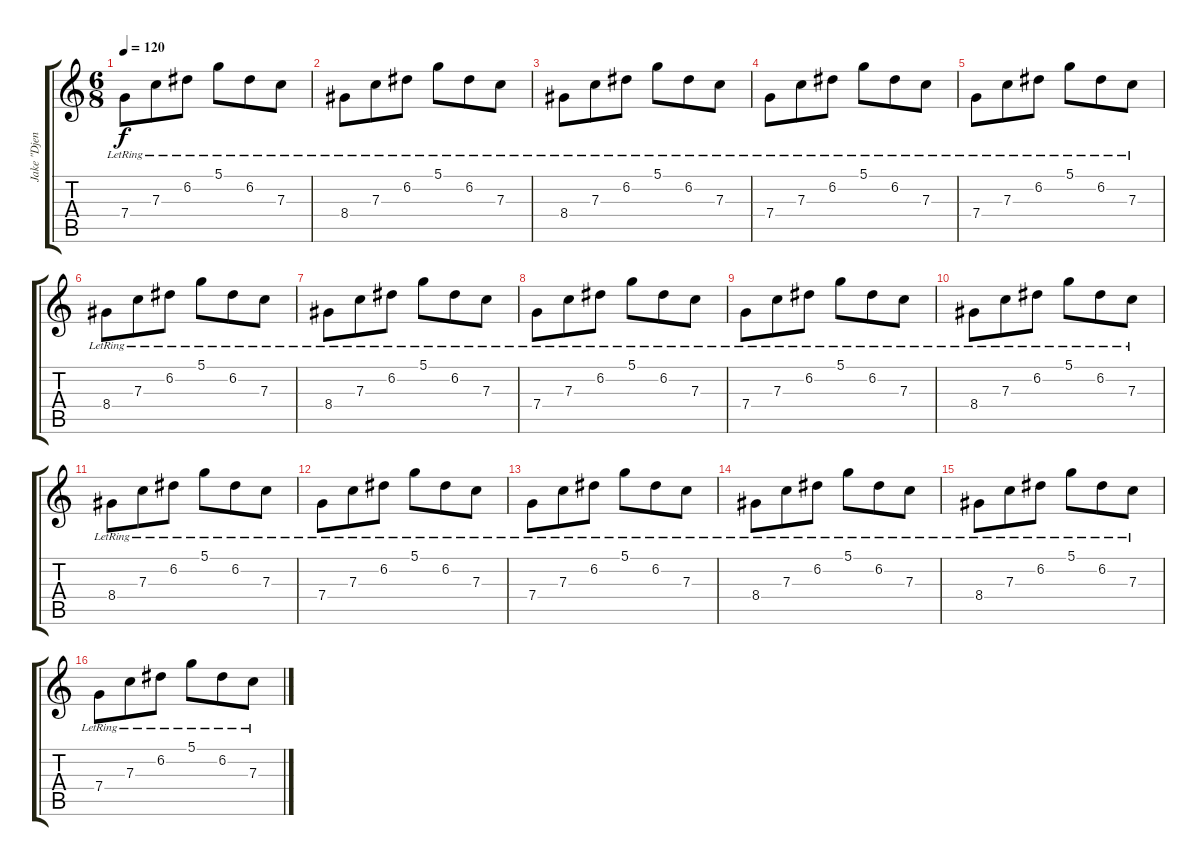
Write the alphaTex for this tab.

\track ("Jake \"Djent Reznor\" Bowen" "Jake \"Djen") {instrument distortionguitar}
\staff {score tabs}
\tuning (D4 A3 F3 C3 G2 C2) {hide}
\ts (6 8)
\tempo 120
\clef g2
\ks c
7.4{lr}.8{dy f} 7.3{lr}.8 6.2{lr}.8 5.1{lr}.8 6.2{lr}.8 7.3{lr}.8 |
8.4{lr}.8 7.3{lr}.8 6.2{lr}.8 5.1{lr}.8 6.2{lr}.8 7.3{lr}.8 |
8.4{lr}.8 7.3{lr}.8 6.2{lr}.8 5.1{lr}.8 6.2{lr}.8 7.3{lr}.8 |
7.4{lr}.8 7.3{lr}.8 6.2{lr}.8 5.1{lr}.8 6.2{lr}.8 7.3{lr}.8 |
7.4{lr}.8 7.3{lr}.8 6.2{lr}.8 5.1{lr}.8 6.2{lr}.8 7.3{lr}.8 |
8.4{lr}.8 7.3{lr}.8 6.2{lr}.8 5.1{lr}.8 6.2{lr}.8 7.3{lr}.8 |
8.4{lr}.8 7.3{lr}.8 6.2{lr}.8 5.1{lr}.8 6.2{lr}.8 7.3{lr}.8 |
7.4{lr}.8 7.3{lr}.8 6.2{lr}.8 5.1{lr}.8 6.2{lr}.8 7.3{lr}.8 |
7.4{lr}.8 7.3{lr}.8 6.2{lr}.8 5.1{lr}.8 6.2{lr}.8 7.3{lr}.8 |
8.4{lr}.8 7.3{lr}.8 6.2{lr}.8 5.1{lr}.8 6.2{lr}.8 7.3{lr}.8 |
8.4{lr}.8 7.3{lr}.8 6.2{lr}.8 5.1{lr}.8 6.2{lr}.8 7.3{lr}.8 |
7.4{lr}.8 7.3{lr}.8 6.2{lr}.8 5.1{lr}.8 6.2{lr}.8 7.3{lr}.8 |
7.4{lr}.8 7.3{lr}.8 6.2{lr}.8 5.1{lr}.8 6.2{lr}.8 7.3{lr}.8 |
8.4{lr}.8 7.3{lr}.8 6.2{lr}.8 5.1{lr}.8 6.2{lr}.8 7.3{lr}.8 |
8.4{lr}.8 7.3{lr}.8 6.2{lr}.8 5.1{lr}.8 6.2{lr}.8 7.3{lr}.8 |
7.4{lr}.8 7.3{lr}.8 6.2{lr}.8 5.1{lr}.8 6.2{lr}.8 7.3{lr}.8
